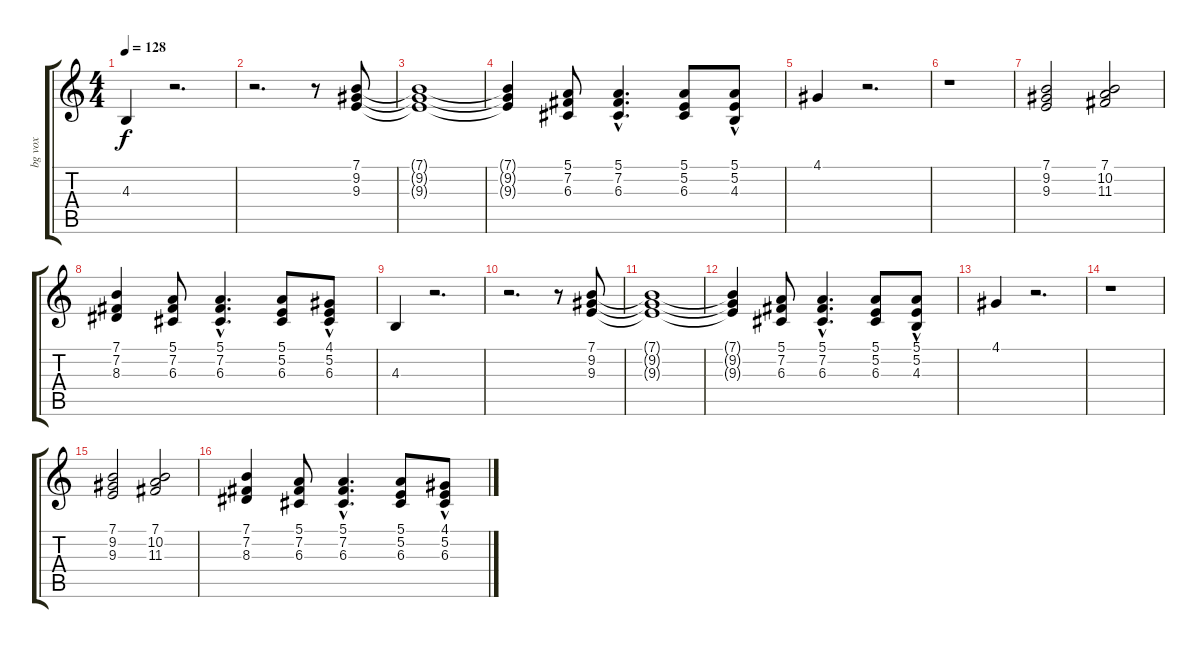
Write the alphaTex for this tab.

\track ("bg vox" "bg vox") {instrument choiraahs}
\staff {score tabs}
\tuning (E4 B3 G3 D3 A2 E2) {hide}
\ts (4 4)
\tempo 128
\clef g2
\ks c
4.3.4{dy f} r.2{d} |
r.2{d} r.8 (7.1 9.2 9.3).8 |
(7.1{t} 9.2{t} 9.3{t}).1 |
(7.1{t} 9.2{t} 9.3{t}).4 (5.1 7.2 6.3).8 (5.1{hac} 7.2{hac} 6.3{hac}).4{d} (5.1 5.2 6.3).8 (5.1 5.2{hac} 4.3{hac}).8 |
4.1.4 r.2{d} |
r.1 |
(7.1 9.2 9.3).2 (7.1 10.2 11.3).2 |
(7.1 7.2 8.3).4 (5.1 7.2 6.3).8 (5.1{hac} 7.2{hac} 6.3{hac}).4{d} (5.1 5.2 6.3).8 (4.1{hac} 5.2{hac} 6.3).8 |
4.3.4 r.2{d} |
r.2{d} r.8 (7.1 9.2 9.3).8 |
(7.1{t} 9.2{t} 9.3{t}).1 |
(7.1{t} 9.2{t} 9.3{t}).4 (5.1 7.2 6.3).8 (5.1{hac} 7.2{hac} 6.3{hac}).4{d} (5.1 5.2 6.3).8 (5.1 5.2{hac} 4.3{hac}).8 |
4.1.4 r.2{d} |
r.1 |
(7.1 9.2 9.3).2 (7.1 10.2 11.3).2 |
(7.1 7.2 8.3).4 (5.1 7.2 6.3).8 (5.1{hac} 7.2{hac} 6.3{hac}).4{d} (5.1 5.2 6.3).8 (4.1{hac} 5.2{hac} 6.3).8
